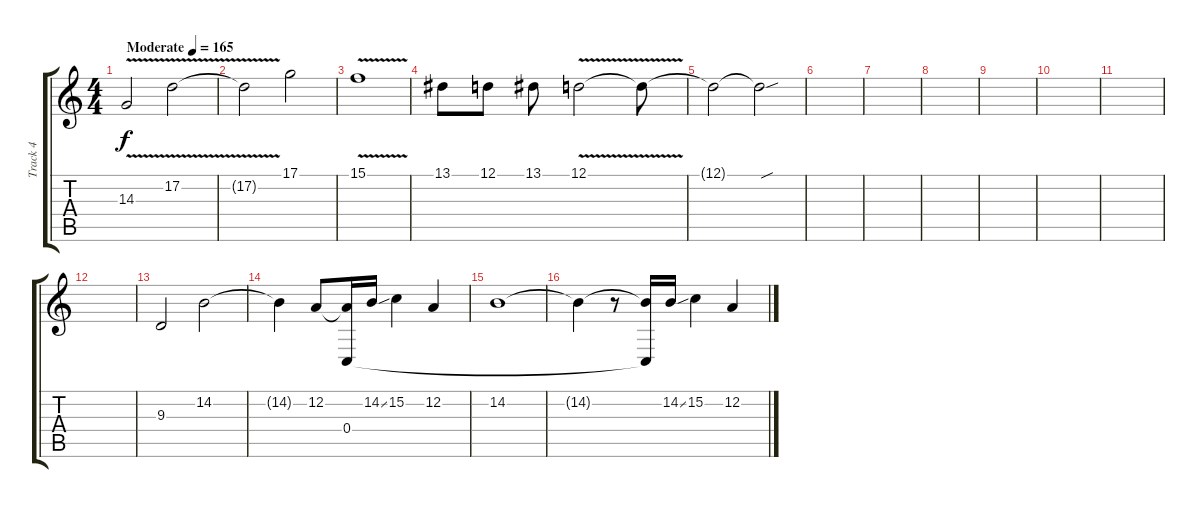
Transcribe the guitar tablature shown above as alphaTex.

\track ("Track 4" "Track 4") {instrument trumpet}
\staff {score tabs}
\tuning (D4 A3 F3 C3 G2 D2) {hide}
\ts (4 4)
\tempo (165 "Moderate")
\clef g2
\ks c
14.3{v}.2{dy f instrument trumpet} 17.2{v}.2 |
17.2{t}.2 17.1.2 |
15.1{v}.1 |
13.1.8 12.1.8 13.1.8 12.1{v}.2 12.1{t}.8 |
12.1{t}.2 12.1{sou t}.2 |
|
|
|
|
|
|
|
9.3.2 14.2.2 |
14.2{t}.4 12.2.8 (12.2{t} 0.4).16 14.2{ss}.16 15.2.4 12.2.4 |
14.2.1 |
14.2{t}.4 r.8 (14.2{t} 0.4{t}).16 14.2{ss}.16 15.2.4 12.2.4
